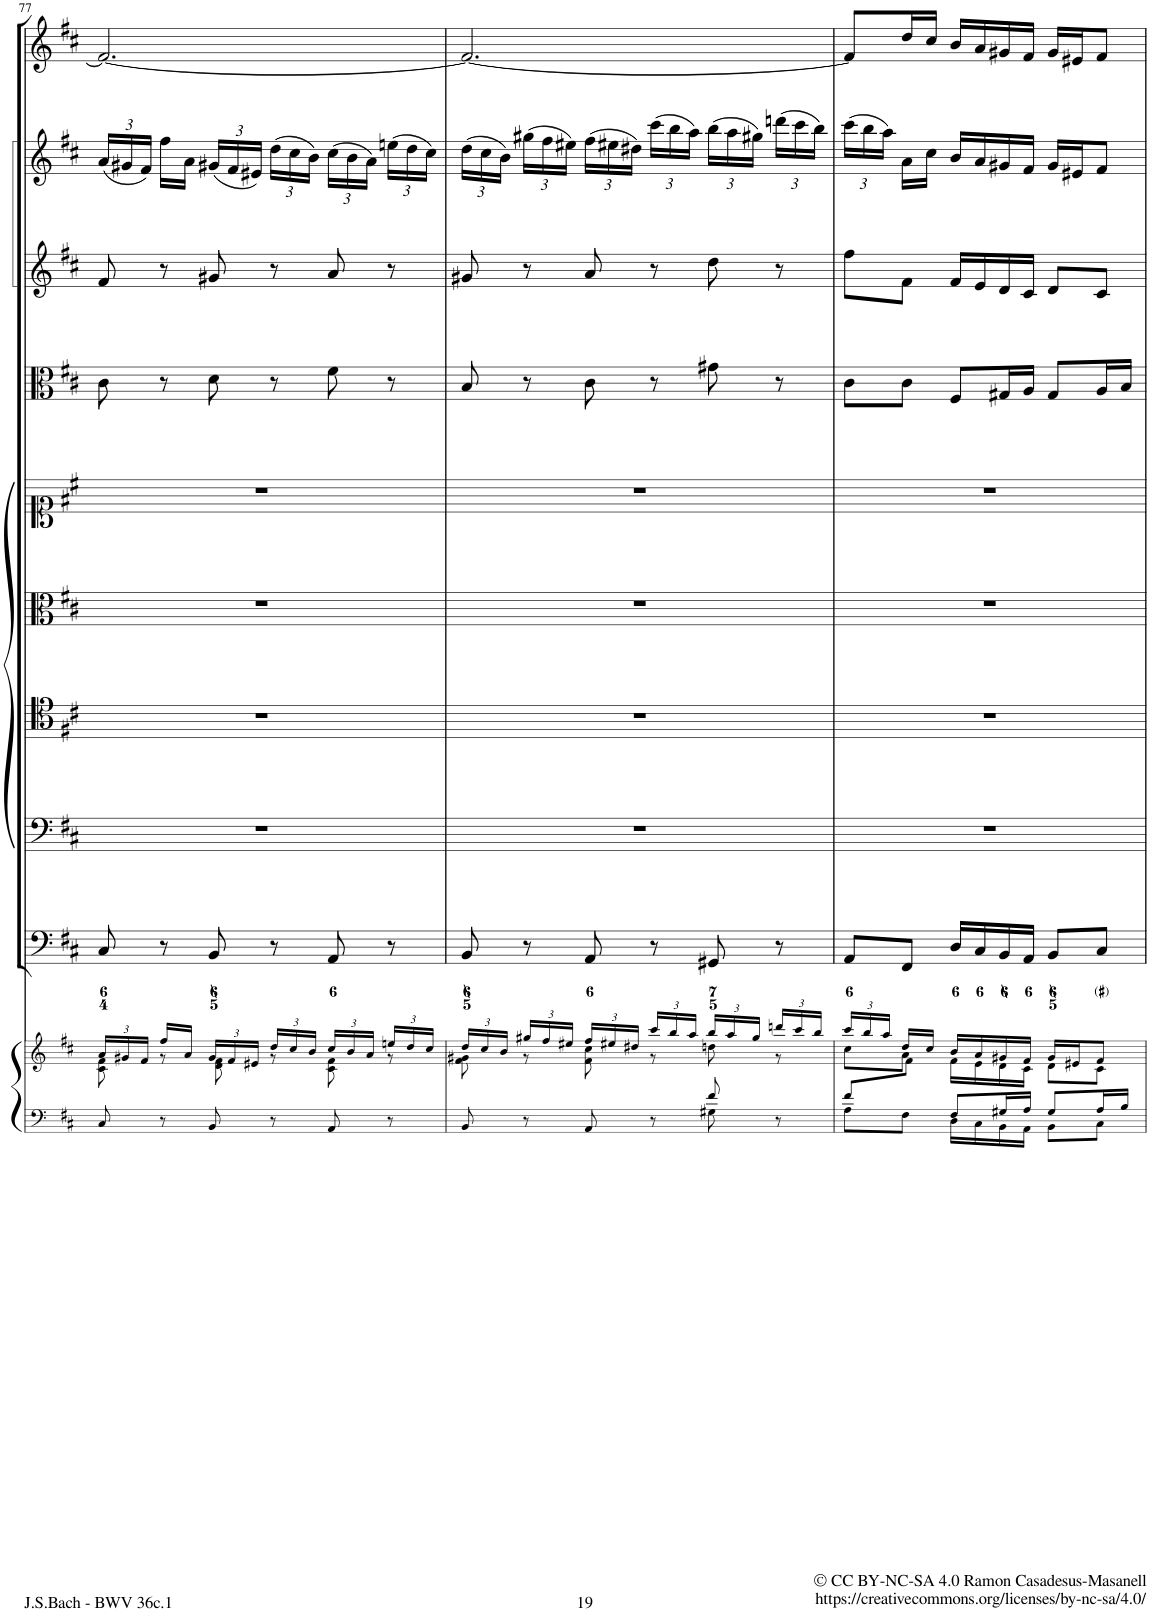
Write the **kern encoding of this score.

**kern	**kern	**kern	**kern	**kern	**kern	**kern	**kern	**kern	**kern	**kern
*part10	*part10	*part9	*part8	*part7	*part6	*part5	*part4	*part3	*part2	*part1
*staff11	*staff10	*staff9	*staff8	*staff7	*staff6	*staff5	*staff4	*staff3	*staff2	*staff1
*I"Piano reduction	*	*I"Continuo.	*I"Basso	*I"Tenore	*I"Alto	*I"Soprano	*I"Viola.	*I"Violino II	*I"Violino I	*I"Oboe d'amore I. II.
*I'Pno	*	*	*	*	*	*	*I'Vla	*	*I'Vln	*I'Ob
!!LO:PB:g=z
*clefF4	*clefG2	*clefF4	*clefF4	*clefC4	*clefC3	*clefC1	*clefC3	*clefG2	*clefG2	*clefG2
*k[f#c#]	*k[f#c#]	*k[f#c#]	*k[f#c#]	*k[f#c#]	*k[f#c#]	*k[f#c#]	*k[f#c#]	*k[f#c#]	*k[f#c#]	*k[f#c#]
*M3/4	*M3/4	*M3/4	*M3/4	*M3/4	*M3/4	*M3/4	*M3/4	*M3/4	*M3/4	*M3/4
*	*Xbrackettup	*	*	*	*	*	*	*	*Xbrackettup	*
=77	=77	=77	=77	=77	=77	=77	=77	=77	=77	=77
*	*^	*	*	*	*	*	*	*	*	*
8C#/	24a/LL	8c#\ 8f#\	8C#/	2.r	2.r	2.r	2.r	8c#\	8f#/	(24a/LL	2.f#/_
.	24g#X/	.	.	.	.	.	.	.	.	24g#X/	.
.	24f#/JJ	.	.	.	.	.	.	.	.	24f#/JJ)	.
8r	16ff#/LL	8r	8r	.	.	.	.	8r	8r	16ff#\LL	.
.	16a/JJ	.	.	.	.	.	.	.	.	16a\JJ	.
8BB/	24g#/LL	8d\ 8f#\	8BB/	.	.	.	.	8d\	8g#X/	(24g#X/LL	.
.	24f#/	.	.	.	.	.	.	.	.	24f#/	.
.	24e#X/JJ	.	.	.	.	.	.	.	.	24e#X/JJ)	.
8r	24dd/LL	8r	8r	.	.	.	.	8r	8r	(24dd\LL	.
.	24cc#/	.	.	.	.	.	.	.	.	24cc#\	.
.	24b/JJ	.	.	.	.	.	.	.	.	24b\JJ)	.
8AA/	24cc#/LL	8c#\ 8f#\	8AA/	.	.	.	.	8f#\	8a/	(24cc#\LL	.
.	24b/	.	.	.	.	.	.	.	.	24b\	.
.	24a/JJ	.	.	.	.	.	.	.	.	24a\JJ)	.
8r	24een/LL	8r	8r	.	.	.	.	8r	8r	(24een\LL	.
.	24dd/	.	.	.	.	.	.	.	.	24dd\	.
.	24cc#/JJ	.	.	.	.	.	.	.	.	24cc#\JJ)	.
=78	=78	=78	=78	=78	=78	=78	=78	=78	=78	=78	=78
*^	*	*	*	*	*	*	*	*	*	*	*
8BB/	8ryy	24dd/LL	8f#\ 8g#X\	8BB/	2.r	2.r	2.r	2.r	8B/	8g#X/	(24dd\LL	2.f#/_
.	.	24cc#/	.	.	.	.	.	.	.	.	24cc#\	.
.	.	24b/JJ	.	.	.	.	.	.	.	.	24b\JJ)	.
8r	8ryy	24gg#X/LL	8r	8r	.	.	.	.	8r	8r	(24gg#X\LL	.
.	.	24ff#/	.	.	.	.	.	.	.	.	24ff#\	.
.	.	24ee#X/JJ	.	.	.	.	.	.	.	.	24ee#X\JJ)	.
8AA/	8ryy	24ff#/LL	8f#\ 8cc#\	8AA/	.	.	.	.	8c#\	8a/	(24ff#\LL	.
.	.	24ee#X/	.	.	.	.	.	.	.	.	24ee#X\	.
.	.	24dd#X/JJ	.	.	.	.	.	.	.	.	24dd#X\JJ)	.
8r	8ryy	24ccc#/LL	8r	8r	.	.	.	.	8r	8r	(24ccc#\LL	.
.	.	24bb/	.	.	.	.	.	.	.	.	24bb\	.
.	.	24aa/JJ	.	.	.	.	.	.	.	.	24aa\JJ)	.
8f#/	8G#X\	24bb/LL	8ddn\	8GG#X/	.	.	.	.	8g#X\	8dd\	(24bb\LL	.
.	.	24aa/	.	.	.	.	.	.	.	.	24aa\	.
.	.	24gg#/JJ	.	.	.	.	.	.	.	.	24gg#X\JJ)	.
8r	8ryy	24dddn/LL	8r	8r	.	.	.	.	8r	8r	(24dddn\LL	.
.	.	24ccc#/	.	.	.	.	.	.	.	.	24ccc#\	.
.	.	24bb/JJ	.	.	.	.	.	.	.	.	24bb\JJ)	.
=79	=79	=79	=79	=79	=79	=79	=79	=79	=79	=79	=79	=79
*	*	*	*^	*	*	*	*	*	*	*	*	*
8f#/L	8A\L	24ccc#/LL	8cc#\L	8ryy	8AA/L	2.r	2.r	2.r	2.r	8c#\L	8ff#\L	(24ccc#\LL	8f#/L]
.	.	24bb/	.	.	.	.	.	.	.	.	.	24bb\	.
.	.	24aa/JJ	.	.	.	.	.	.	.	.	.	24aa\JJ)	.
8ryy	8F#\J	16dd/LL	8a\J	8f#\J	8FF#/J	.	.	.	.	8c#\J	8f#\J	16a\LL	16dd/L
.	.	16cc#/JJ	.	.	.	.	.	.	.	.	.	16cc#\JJ	16cc#/JJ
8F#/L	16D\LL	16b/LL	16f#\LL	2ryy	16D/LL	.	.	.	.	8F#/L	16f#/LL	16b/LL	16b/LL
.	16C#\	16a/	16e\	.	16C#/	.	.	.	.	.	16e/	16a/	16a/
16G#X/L	16BB\	16g#X/	16d\	.	16BB/	.	.	.	.	16G#X/L	16d/	16g#X/	16g#X/
16A/JJ	16AA\JJ	16f#/JJ	16c#\JJ	.	16AA/JJ	.	.	.	.	16A/JJ	16c#/JJ	16f#/JJ	16f#/JJ
8G#/L	8BB\L	16g#/LL	8d\L	.	8BB/L	.	.	.	.	8G#/L	8d/L	16g#/LL	16g#/LL
.	.	16e#X/J	.	.	.	.	.	.	.	.	.	16e#X/J	16e#X/J
16A/L	8C#\J	8f#/J	8c#\J	.	8C#/J	.	.	.	.	16A/L	8c#/J	8f#/J	8f#/J
16B/JJ	.	.	.	.	.	.	.	.	.	16B/JJ	.	.	.
*v	*v	*	*	*	*	*	*	*	*	*	*	*	*
*	*v	*v	*v	*	*	*	*	*	*	*	*	*
=	=	=	=	=	=	=	=	=	=	=
*-	*-	*-	*-	*-	*-	*-	*-	*-	*-	*-
